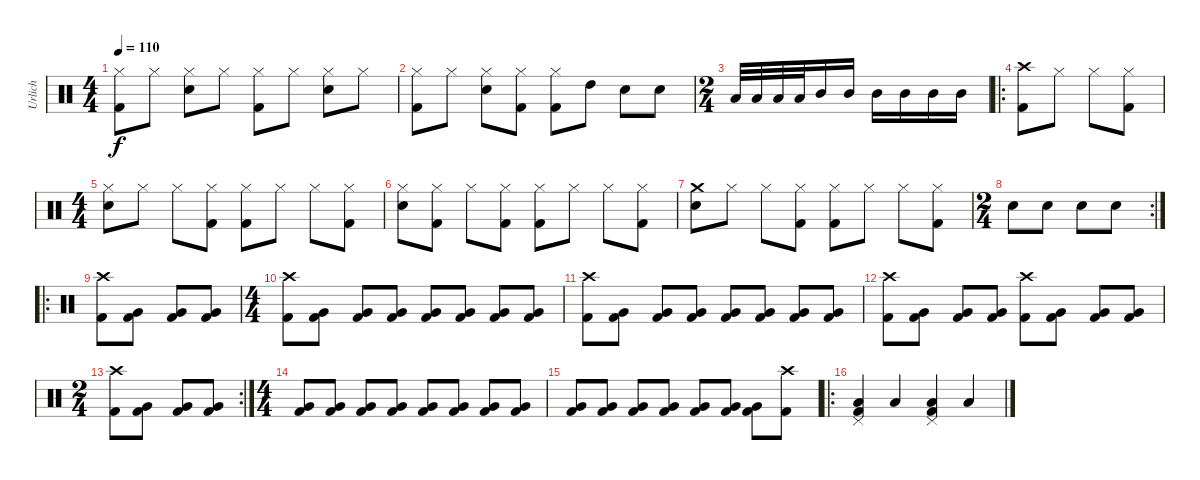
\track ("Urlich" "Urlich") {instrument percussion}
\staff {score}
\articulation defaults
\ts (4 4)
\tempo 110
\clef neutral
\ks c
("Hi-Hat (closed)" "Kick (hit) 2").8{dy f} "Hi-Hat (closed)".8 ("Hi-Hat (closed)" "Snare (hit) 2").8 "Hi-Hat (closed)".8 ("Hi-Hat (closed)" "Kick (hit) 2").8 "Hi-Hat (closed)".8 ("Hi-Hat (closed)" "Snare (hit) 2").8 "Hi-Hat (closed)".8 |
("Hi-Hat (closed)" "Kick (hit) 2").8 "Hi-Hat (closed)".8 ("Hi-Hat (closed)" "Snare (hit) 2").8 ("Hi-Hat (closed)" "Kick (hit) 2").8 ("Hi-Hat (closed)" "Kick (hit) 2").8 "High Tom (hit)".8 "Snare (hit) 2".8 "Snare (hit) 2".8 |
\ts (2 4)
"Low Tom (hit)".32 "Low Tom (hit)".32 "Low Tom (hit)".32 "Low Tom (hit)".32 "Mid Tom (hit)".16 "Mid Tom (hit)".16 "Mid Tom (hit)".16 "Mid Tom (hit)".16 "Mid Tom (hit)".16 "Mid Tom (hit)".16 |
\ro
("Crash high (hit)" "Kick (hit) 2").8 "Hi-Hat (closed)".8 "Hi-Hat (closed)".8 ("Hi-Hat (closed)" "Kick (hit) 2").8 |
\ts (4 4)
("Hi-Hat (closed)" "Snare (hit) 2").8 "Hi-Hat (closed)".8 "Hi-Hat (closed)".8 ("Hi-Hat (closed)" "Kick (hit) 2").8 ("Hi-Hat (closed)" "Kick (hit) 2").8 "Hi-Hat (closed)".8 "Hi-Hat (closed)".8 ("Hi-Hat (closed)" "Kick (hit) 2").8 |
("Hi-Hat (closed)" "Snare (hit) 2").8 ("Hi-Hat (closed)" "Kick (hit) 2").8 "Hi-Hat (closed)".8 ("Hi-Hat (closed)" "Kick (hit) 2").8 ("Hi-Hat (closed)" "Kick (hit) 2").8 "Hi-Hat (closed)".8 "Hi-Hat (closed)".8 ("Hi-Hat (closed)" "Kick (hit) 2").8 |
("Crash medium (hit)" "Snare (hit) 2").8 "Hi-Hat (closed)".8 "Hi-Hat (closed)".8 ("Hi-Hat (closed)" "Kick (hit) 2").8 ("Hi-Hat (closed)" "Kick (hit) 2").8 "Hi-Hat (closed)".8 "Hi-Hat (closed)".8 ("Hi-Hat (closed)" "Kick (hit) 2").8 |
\rc 2
\ts (2 4)
"Snare (hit) 2".8 "Snare (hit) 2".8 "Snare (hit) 2".8 "Snare (hit) 2".8 |
\ro
("Crash high (hit)" "Kick (hit) 2").8 ("Very Low Tom (hit)" "Kick (hit) 2").8 ("Very Low Tom (hit)" "Kick (hit) 2").8 ("Very Low Tom (hit)" "Kick (hit) 2").8 |
\ts (4 4)
("Crash high (hit)" "Kick (hit) 2").8 ("Very Low Tom (hit)" "Kick (hit) 2").8 ("Very Low Tom (hit)" "Kick (hit) 2").8 ("Very Low Tom (hit)" "Kick (hit) 2").8 ("Very Low Tom (hit)" "Kick (hit) 2").8 ("Very Low Tom (hit)" "Kick (hit) 2").8 ("Very Low Tom (hit)" "Kick (hit) 2").8 ("Very Low Tom (hit)" "Kick (hit) 2").8 |
("Crash high (hit)" "Kick (hit) 2").8 ("Very Low Tom (hit)" "Kick (hit) 2").8 ("Very Low Tom (hit)" "Kick (hit) 2").8 ("Very Low Tom (hit)" "Kick (hit) 2").8 ("Very Low Tom (hit)" "Kick (hit) 2").8 ("Very Low Tom (hit)" "Kick (hit) 2").8 ("Very Low Tom (hit)" "Kick (hit) 2").8 ("Very Low Tom (hit)" "Kick (hit) 2").8 |
("Crash high (hit)" "Kick (hit) 2").8 ("Very Low Tom (hit)" "Kick (hit) 2").8 ("Very Low Tom (hit)" "Kick (hit) 2").8 ("Very Low Tom (hit)" "Kick (hit) 2").8 ("Crash high (hit)" "Kick (hit) 2").8 ("Very Low Tom (hit)" "Kick (hit) 2").8 ("Very Low Tom (hit)" "Kick (hit) 2").8 ("Very Low Tom (hit)" "Kick (hit) 2").8 |
\rc 2
\ts (2 4)
("Crash high (hit)" "Kick (hit) 2").8 ("Very Low Tom (hit)" "Kick (hit) 2").8 ("Very Low Tom (hit)" "Kick (hit) 2").8 ("Very Low Tom (hit)" "Kick (hit) 2").8 |
\ts (4 4)
("Very Low Tom (hit)" "Kick (hit) 2").8 ("Very Low Tom (hit)" "Kick (hit) 2").8 ("Very Low Tom (hit)" "Kick (hit) 2").8 ("Very Low Tom (hit)" "Kick (hit) 2").8 ("Very Low Tom (hit)" "Kick (hit) 2").8 ("Very Low Tom (hit)" "Kick (hit) 2").8 ("Very Low Tom (hit)" "Kick (hit) 2").8 ("Very Low Tom (hit)" "Kick (hit) 2").8 |
("Very Low Tom (hit)" "Kick (hit) 2").8 ("Very Low Tom (hit)" "Kick (hit) 2").8 ("Very Low Tom (hit)" "Kick (hit) 2").8 ("Very Low Tom (hit)" "Kick (hit) 2").8 ("Very Low Tom (hit)" "Kick (hit) 2").8 ("Very Low Tom (hit)" "Kick (hit) 2").8 ("Very Low Tom (hit)" "Kick (hit) 2").8 ("Crash high (hit)" "Kick (hit) 2").8 |
\ro
("Pedal Hi-Hat (hit)" "Low Tom (hit)" "Kick (hit) 2").4 "Low Tom (hit)".4 ("Pedal Hi-Hat (hit)" "Low Tom (hit)" "Kick (hit) 2").4 "Low Tom (hit)".4
